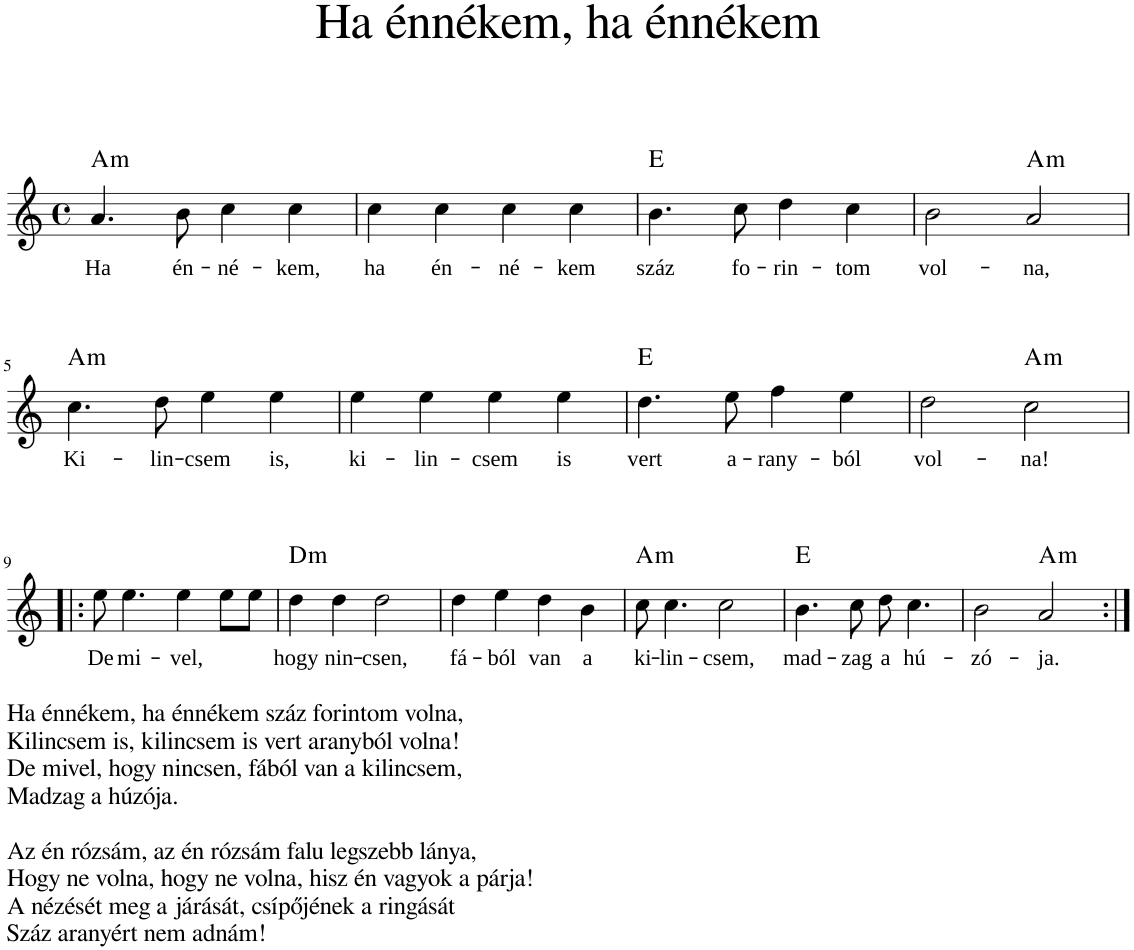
**kern	**text	**harte
*part1	*part1	*part1
*staff1	*staff1	*
*I"Piano	*	*
*I'Pno	*	*
*clefG2	*	*
*k[]	*	*
*M4/4	*	*
*met(c)	*	*
=1	=1	=1
!	!LO:LY:b	!LO:H:kt=m
4.a/	Ha	A:min
!	!LO:LY:b	!
8b\	én-	.
!	!LO:LY:b	!
4cc\	-né-	.
!	!LO:LY:b	!
4cc\	-kem,	.
=2	=2	=2
!	!LO:LY:b	!
4cc\	ha	.
!	!LO:LY:b	!
4cc\	én-	.
!	!LO:LY:b	!
4cc\	-né-	.
!	!LO:LY:b	!
4cc\	-kem	.
=3	=3	=3
!	!LO:LY:b	!LO:H:kt=N.C.
4.b\	száz	N
!	!LO:LY:b	!
8cc\	fo-	.
!	!LO:LY:b	!
4dd\	-rin-	.
!	!LO:LY:b	!
4cc\	-tom	.
=4	=4	=4
!	!LO:LY:b	!
2b\	vol-	.
!	!LO:LY:b	!LO:H:kt=m
2a/	-na,	A:min
!!LO:LB:g=z
=5	=5	=5
!	!LO:LY:b	!LO:H:kt=m
4.cc\	Ki-	A:min
!	!LO:LY:b	!
8dd\	-lin-	.
!	!LO:LY:b	!
4ee\	-csem	.
!	!LO:LY:b	!
4ee\	is,	.
=6	=6	=6
!	!LO:LY:b	!
4ee\	ki-	.
!	!LO:LY:b	!
4ee\	-lin-	.
!	!LO:LY:b	!
4ee\	-csem	.
!	!LO:LY:b	!
4ee\	is	.
=7	=7	=7
!	!LO:LY:b	!LO:H:kt=N.C.
4.dd\	vert	N
!	!LO:LY:b	!
8ee\	a-	.
!	!LO:LY:b	!
4ff\	-rany-	.
!	!LO:LY:b	!
4ee\	-ból	.
=8	=8	=8
!	!LO:LY:b	!
2dd\	vol-	.
!	!LO:LY:b	!LO:H:kt=m
2cc\	-na!	A:min
!!LO:LB:g=z
=9!|:	=9!|:	=9!|:
!LO:TX:b:t=Ha énnékem, ha énnékem száz forintom volna,	!	!
!LO:TX:b:t=Kilincsem is, kilincsem is vert aranyból volna!	!	!
!LO:TX:b:t=De mivel, hogy nincsen, fából van a kilincsem,	!	!
!LO:TX:b:t=Madzag a húzója.	!	!
!LO:TX:b:t=Az én rózsám, az én rózsám falu legszebb lánya,	!	!
!LO:TX:b:t=Hogy ne volna, hogy ne volna, hisz én vagyok a párja!	!	!
!LO:TX:b:t=A nézését meg a járását, csípőjének a ringását	!	!
!LO:TX:b:t=Száz aranyért nem adnám!	!	!
!	!LO:LY:b	!
8ee\	De	.
!	!LO:LY:b	!
4.ee\	mi-	.
!	!LO:LY:b	!
4ee\	-vel,	.
8ee\L	.	.
8ee\J	.	.
=10	=10	=10
!	!LO:LY:b	!LO:H:kt=m
4dd\	hogy	D:min
!	!LO:LY:b	!
4dd\	nin-	.
!	!LO:LY:b	!
2dd\	-csen,	.
=11	=11	=11
!	!LO:LY:b	!
4dd\	fá-	.
!	!LO:LY:b	!
4ee\	-ból	.
!	!LO:LY:b	!
4dd\	van	.
!	!LO:LY:b	!
4b\	a	.
=12	=12	=12
!	!LO:LY:b	!LO:H:kt=m
8cc\	ki-	A:min
!	!LO:LY:b	!
4.cc\	-lin-	.
!	!LO:LY:b	!
2cc\	-csem,	.
=13	=13	=13
!	!LO:LY:b	!LO:H:kt=N.C.
4.b\	mad-	N
!	!LO:LY:b	!
8cc\	-zag	.
!	!LO:LY:b	!
8dd\	a	.
!	!LO:LY:b	!
4.cc\	hú-	.
=14	=14	=14
!	!LO:LY:b	!
2b\	-zó-	.
!	!LO:LY:b	!LO:H:kt=m
2a/	-ja.	A:min
=:|!	=:|!	=:|!
*-	*-	*-
